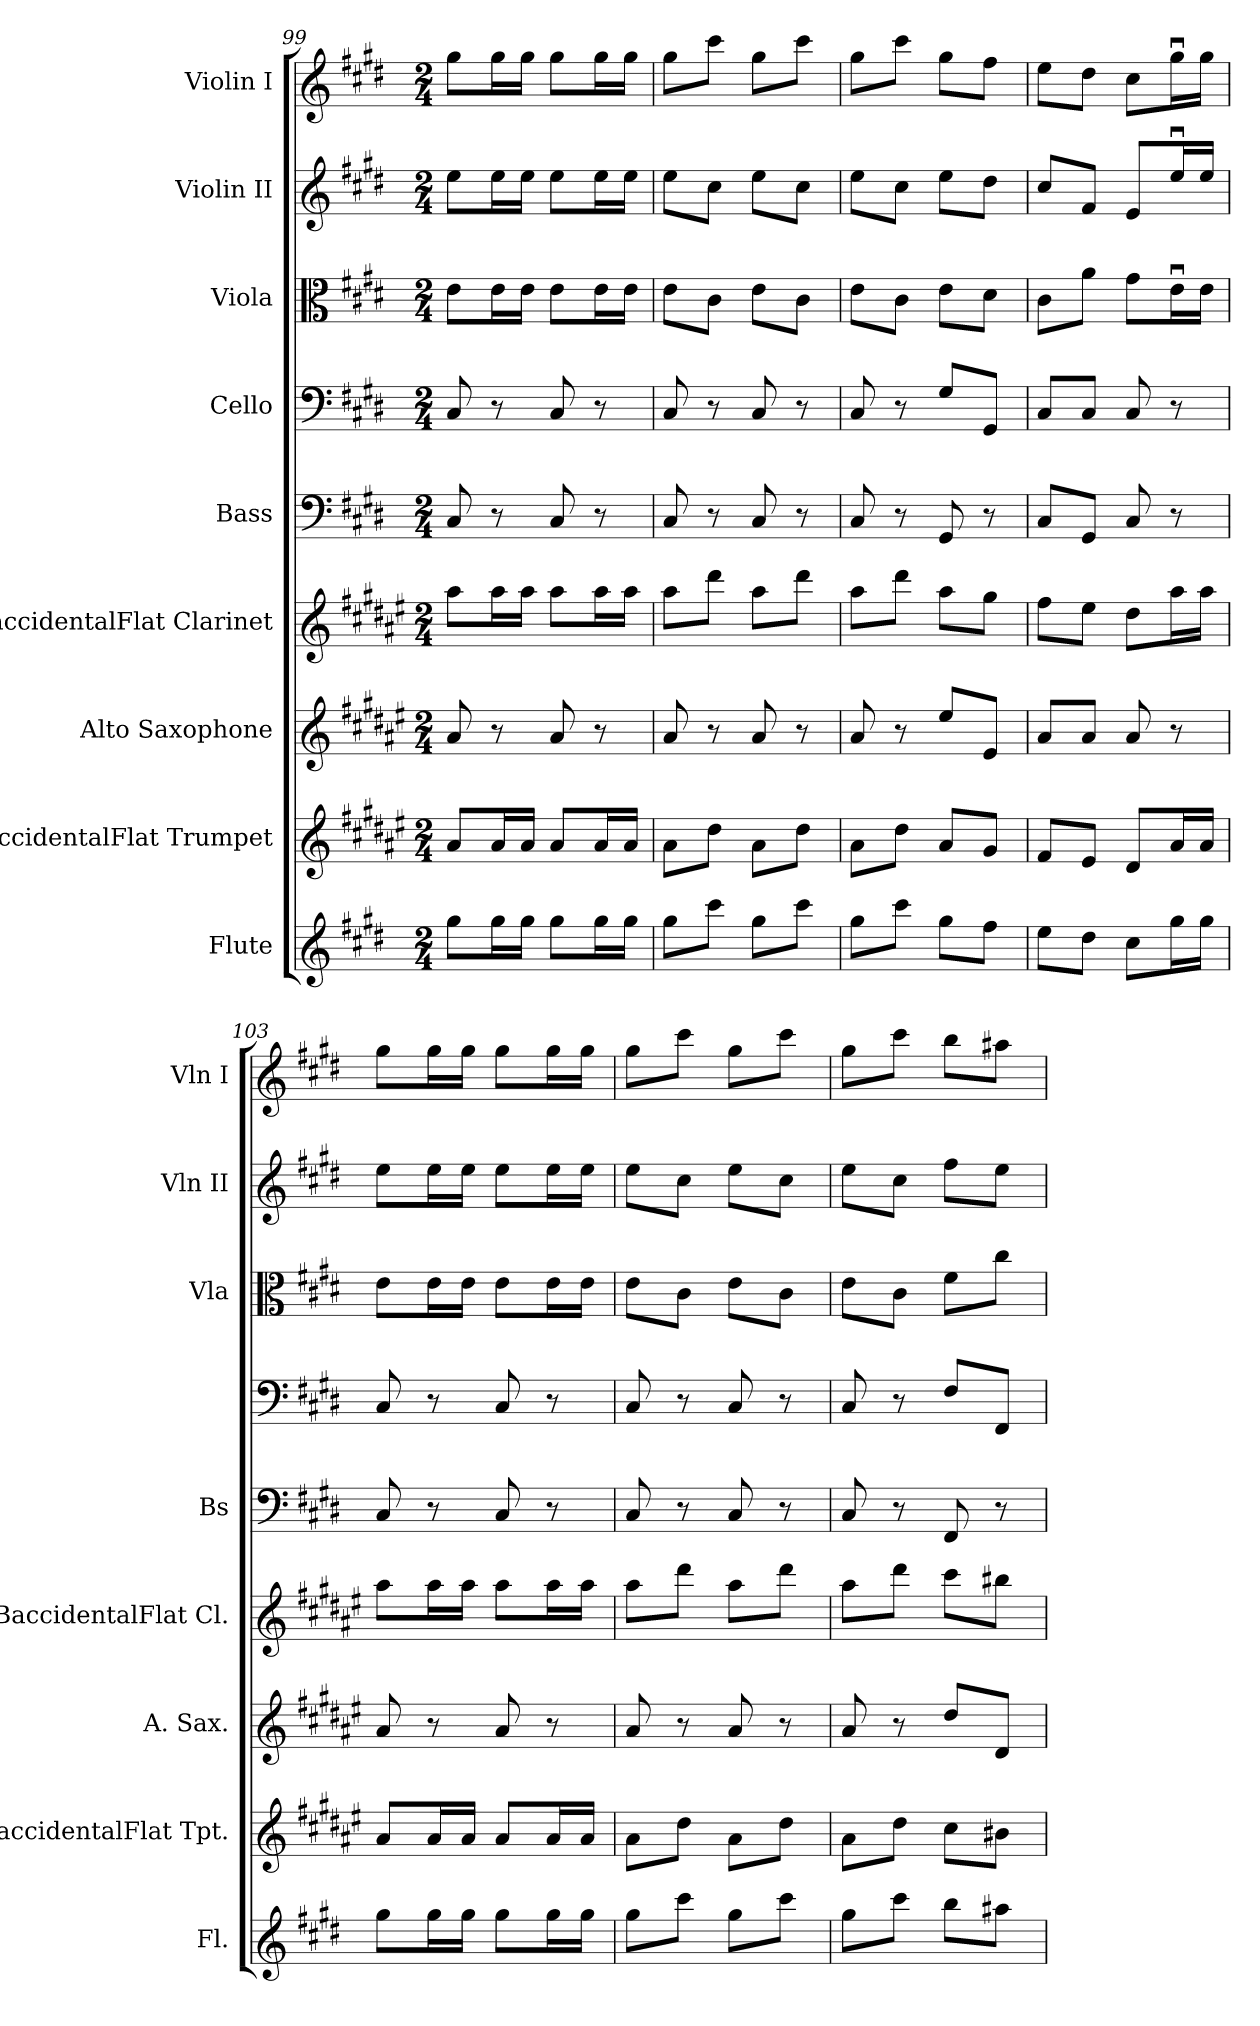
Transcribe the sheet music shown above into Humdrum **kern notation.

**kern	**kern	**kern	**kern	**kern	**kern	**kern	**kern	**kern
*part9	*part8	*part7	*part6	*part5	*part4	*part3	*part2	*part1
*staff9	*staff8	*staff7	*staff6	*staff5	*staff4	*staff3	*staff2	*staff1
*I"Flute	*I"BaccidentalFlat Trumpet	*I"Alto Saxophone	*I"BaccidentalFlat Clarinet	*I"Bass	*I"Cello	*I"Viola	*I"Violin II	*I"Violin I
*I'Fl.	*I'BaccidentalFlat Tpt.	*I'A. Sax.	*I'BaccidentalFlat Cl.	*I'Bs	*	*I'Vla	*I'Vln II	*I'Vln I
*clefG2	*clefG2	*clefG2	*clefG2	*clefF4	*clefF4	*clefC3	*clefG2	*clefG2
*	*ITrd1c2	*ITrd5c9	*ITrd1c2	*	*	*	*	*
*k[f#c#g#d#]	*k[f#c#g#d#]	*k[f#c#g#]	*k[f#c#g#d#]	*k[f#c#g#d#]	*k[f#c#g#d#]	*k[f#c#g#d#]	*k[f#c#g#d#]	*k[f#c#g#d#]
*M2/4	*M2/4	*M2/4	*M2/4	*M2/4	*M2/4	*M2/4	*M2/4	*M2/4
=99	=99	=99	=99	=99	=99	=99	=99	=99
8gg#\L	8g#/L	8c#/	8gg#\L	8C#/	8C#/	8e\L	8ee\L	8gg#\L
16gg#\L	16g#/L	8r	16gg#\L	8r	8r	16e\L	16ee\L	16gg#\L
16gg#\JJ	16g#/JJ	.	16gg#\JJ	.	.	16e\JJ	16ee\JJ	16gg#\JJ
8gg#\L	8g#/L	8c#/	8gg#\L	8C#/	8C#/	8e\L	8ee\L	8gg#\L
16gg#\L	16g#/L	8r	16gg#\L	8r	8r	16e\L	16ee\L	16gg#\L
16gg#\JJ	16g#/JJ	.	16gg#\JJ	.	.	16e\JJ	16ee\JJ	16gg#\JJ
=100	=100	=100	=100	=100	=100	=100	=100	=100
8gg#\L	8g#\L	8c#/	8gg#\L	8C#/	8C#/	8e\L	8ee\L	8gg#\L
8ccc#\J	8cc#\J	8r	8ccc#\J	8r	8r	8c#\J	8cc#\J	8ccc#\J
8gg#\L	8g#\L	8c#/	8gg#\L	8C#/	8C#/	8e\L	8ee\L	8gg#\L
8ccc#\J	8cc#\J	8r	8ccc#\J	8r	8r	8c#\J	8cc#\J	8ccc#\J
=101	=101	=101	=101	=101	=101	=101	=101	=101
8gg#\L	8g#\L	8c#/	8gg#\L	8C#/	8C#/	8e\L	8ee\L	8gg#\L
8ccc#\J	8cc#\J	8r	8ccc#\J	8r	8r	8c#\J	8cc#\J	8ccc#\J
8gg#\L	8g#/L	8g#/L	8gg#\L	8GG#/	8G#/L	8e\L	8ee\L	8gg#\L
8ff#\J	8f#/J	8G#/J	8ff#\J	8r	8GG#/J	8d#\J	8dd#\J	8ff#\J
=102	=102	=102	=102	=102	=102	=102	=102	=102
8ee\L	8e/L	8c#/L	8ee\L	8C#/L	8C#/L	8c#\L	8cc#/L	8ee\L
8dd#\J	8d#/J	8c#/J	8dd#\J	8GG#/J	8C#/J	8a\J	8f#/J	8dd#\J
8cc#\L	8c#/L	8c#/	8cc#\L	8C#/	8C#/	8g#\L	8e/L	8cc#\L
16gg#\L	16g#/L	8r	16gg#\L	8r	8r	16eu\L	16eeu/L	16gg#u\L
16gg#\JJ	16g#/JJ	.	16gg#\JJ	.	.	16e\JJ	16ee/JJ	16gg#\JJ
!!LO:PB:g=z
=103	=103	=103	=103	=103	=103	=103	=103	=103
8gg#\L	8g#/L	8c#/	8gg#\L	8C#/	8C#/	8e\L	8ee\L	8gg#\L
16gg#\L	16g#/L	8r	16gg#\L	8r	8r	16e\L	16ee\L	16gg#\L
16gg#\JJ	16g#/JJ	.	16gg#\JJ	.	.	16e\JJ	16ee\JJ	16gg#\JJ
8gg#\L	8g#/L	8c#/	8gg#\L	8C#/	8C#/	8e\L	8ee\L	8gg#\L
16gg#\L	16g#/L	8r	16gg#\L	8r	8r	16e\L	16ee\L	16gg#\L
16gg#\JJ	16g#/JJ	.	16gg#\JJ	.	.	16e\JJ	16ee\JJ	16gg#\JJ
=104	=104	=104	=104	=104	=104	=104	=104	=104
8gg#\L	8g#\L	8c#/	8gg#\L	8C#/	8C#/	8e\L	8ee\L	8gg#\L
8ccc#\J	8cc#\J	8r	8ccc#\J	8r	8r	8c#\J	8cc#\J	8ccc#\J
8gg#\L	8g#\L	8c#/	8gg#\L	8C#/	8C#/	8e\L	8ee\L	8gg#\L
8ccc#\J	8cc#\J	8r	8ccc#\J	8r	8r	8c#\J	8cc#\J	8ccc#\J
=105	=105	=105	=105	=105	=105	=105	=105	=105
8gg#\L	8g#\L	8c#/	8gg#\L	8C#/	8C#/	8e\L	8ee\L	8gg#\L
8ccc#\J	8cc#\J	8r	8ccc#\J	8r	8r	8c#\J	8cc#\J	8ccc#\J
8bb\L	8b\L	8f#/L	8bb\L	8FF#/	8F#/L	8f#\L	8ff#\L	8bb\L
8aa#X\J	8a#X\J	8F#/J	8aa#X\J	8r	8FF#/J	8cc#\J	8ee\J	8aa#X\J
=	=	=	=	=	=	=	=	=
*-	*-	*-	*-	*-	*-	*-	*-	*-
